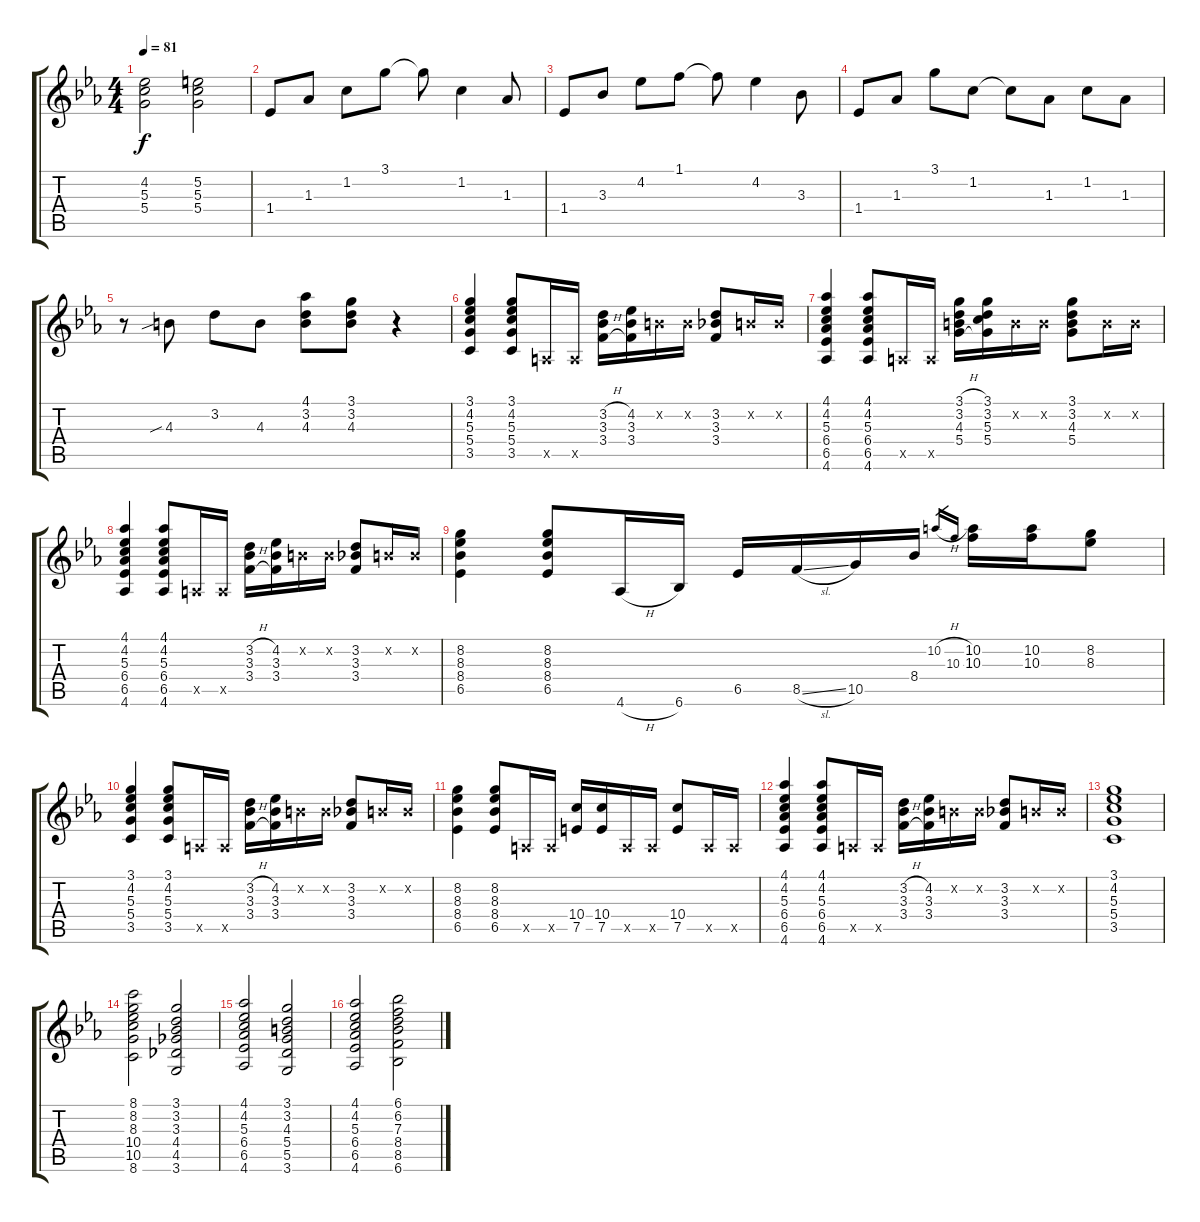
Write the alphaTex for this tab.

\track "" {instrument electricguitarclean}
\staff {score tabs}
\tuning (E4 B3 G3 D3 A2 E2) {hide}
\ts (4 4)
\tempo 81
\clef g2
\ks eb
(4.2 5.3 5.4).2{dy f} (5.2 5.3 5.4).2 |
1.4.8 1.3.8 1.2.8 3.1.8 3.1{t}.8 1.2.4 1.3.8 |
1.4.8 3.3.8 4.2.8 1.1.8 1.1{t}.8 4.2.4 3.3.8 |
1.4.8 1.3.8 3.1.8 1.2.8 1.2{t}.8 1.3.8 1.2.8 1.3.8 |
r.8 4.3{sib}.8 3.2.8 4.3.8 (4.1 3.2 4.3).8 (3.1 3.2 4.3).8 r.4 |
(3.1 4.2 5.3 5.4 3.5).4 (3.1 4.2 5.3 5.4 3.5).8 0.5{x}.16 0.5{x}.16 (3.2{h} 3.3{h} 3.4{h}).16 (4.2 3.3 3.4).16 0.2{x}.16 0.2{x}.16 (3.2 3.3 3.4).8 0.2{x}.16 0.2{x}.16 |
(4.1 4.2 5.3 6.4 6.5 4.6).4 (4.1 4.2 5.3 6.4 6.5 4.6).8 0.5{x}.16 0.5{x}.16 (3.1{h} 3.2{h} 4.3{h} 5.4{h}).16 (3.1 3.2 5.3 5.4).16 0.2{x}.16 0.2{x}.16 (3.1 3.2 4.3 5.4).8 0.2{x}.16 0.2{x}.16 |
(4.1 4.2 5.3 6.4 6.5 4.6).4 (4.1 4.2 5.3 6.4 6.5 4.6).8 0.5{x}.16 0.5{x}.16 (3.2{h} 3.3{h} 3.4{h}).16 (4.2 3.3 3.4).16 0.2{x}.16 0.2{x}.16 (3.2 3.3 3.4).8 0.2{x}.16 0.2{x}.16 |
(8.2 8.3 8.4 6.5).4 (8.2 8.3 8.4 6.5).8 4.6{h}.16 6.6.16 6.5.16 8.5{sl}.16 10.5.16 8.4.16 10.2{h}.16{gr} 10.3.16{gr} (10.2 10.3).16 (10.2 10.3).16 (8.2 8.3).8 |
(3.1 4.2 5.3 5.4 3.5).4 (3.1 4.2 5.3 5.4 3.5).8 0.5{x}.16 0.5{x}.16 (3.2{h} 3.3{h} 3.4{h}).16 (4.2 3.3 3.4).16 0.2{x}.16 0.2{x}.16 (3.2 3.3 3.4).8 0.2{x}.16 0.2{x}.16 |
(8.2 8.3 8.4 6.5).4 (8.2 8.3 8.4 6.5).8 0.5{x}.16 0.5{x}.16 (10.4 7.5).16 (10.4 7.5).16 0.5{x}.16 0.5{x}.16 (10.4 7.5).8 0.5{x}.16 0.5{x}.16 |
(4.1 4.2 5.3 6.4 6.5 4.6).4 (4.1 4.2 5.3 6.4 6.5 4.6).8 0.5{x}.16 0.5{x}.16 (3.2{h} 3.3{h} 3.4{h}).16 (4.2 3.3 3.4).16 0.2{x}.16 0.2{x}.16 (3.2 3.3 3.4).8 0.2{x}.16 0.2{x}.16 |
(3.1 4.2 5.3 5.4 3.5).1 |
(8.1 8.2 8.3 10.4 10.5 8.6).2 (3.1 3.2 3.3 4.4 4.5 3.6).2 |
(4.1 4.2 5.3 6.4 6.5 4.6).2 (3.1 3.2 4.3 5.4 5.5 3.6).2 |
(4.1 4.2 5.3 6.4 6.5 4.6).2 (6.1 6.2 7.3 8.4 8.5 6.6).2
